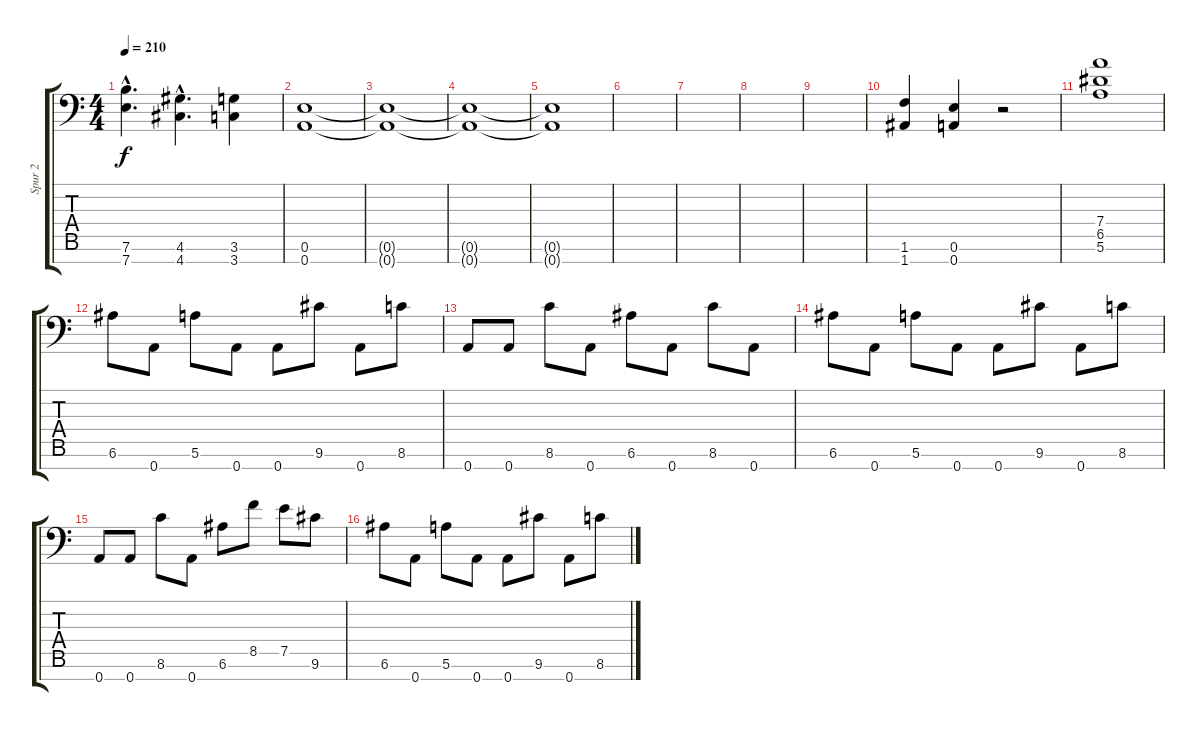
\track ("Spur 2" "Spur 2") {instrument distortionguitar}
\staff {score tabs}
\tuning (E4 B3 G3 D3 A2 E2 A1) {hide}
\ts (4 4)
\tempo 210
\clef f4
\ks c
(7.6{hac} 7.7{hac}).4{d dy f} (4.6{hac} 4.7{hac}).4{d} (3.6 3.7).4 |
(0.6 0.7).1 |
(0.6{t} 0.7{t}).1 |
(0.6{t} 0.7{t}).1 |
(0.6{t} 0.7{t}).1 |
|
|
|
|
(1.6 1.7).4 (0.6 0.7).4 r.2 |
(7.4 6.5 5.6).1 |
6.6.8 0.7.8 5.6.8 0.7.8 0.7.8 9.6.8 0.7.8 8.6.8 |
0.7.8 0.7.8 8.6.8 0.7.8 6.6.8 0.7.8 8.6.8 0.7.8 |
6.6.8 0.7.8 5.6.8 0.7.8 0.7.8 9.6.8 0.7.8 8.6.8 |
0.7.8 0.7.8 8.6.8 0.7.8 6.6.8 8.5.8 7.5.8 9.6.8 |
6.6.8 0.7.8 5.6.8 0.7.8 0.7.8 9.6.8 0.7.8 8.6.8
